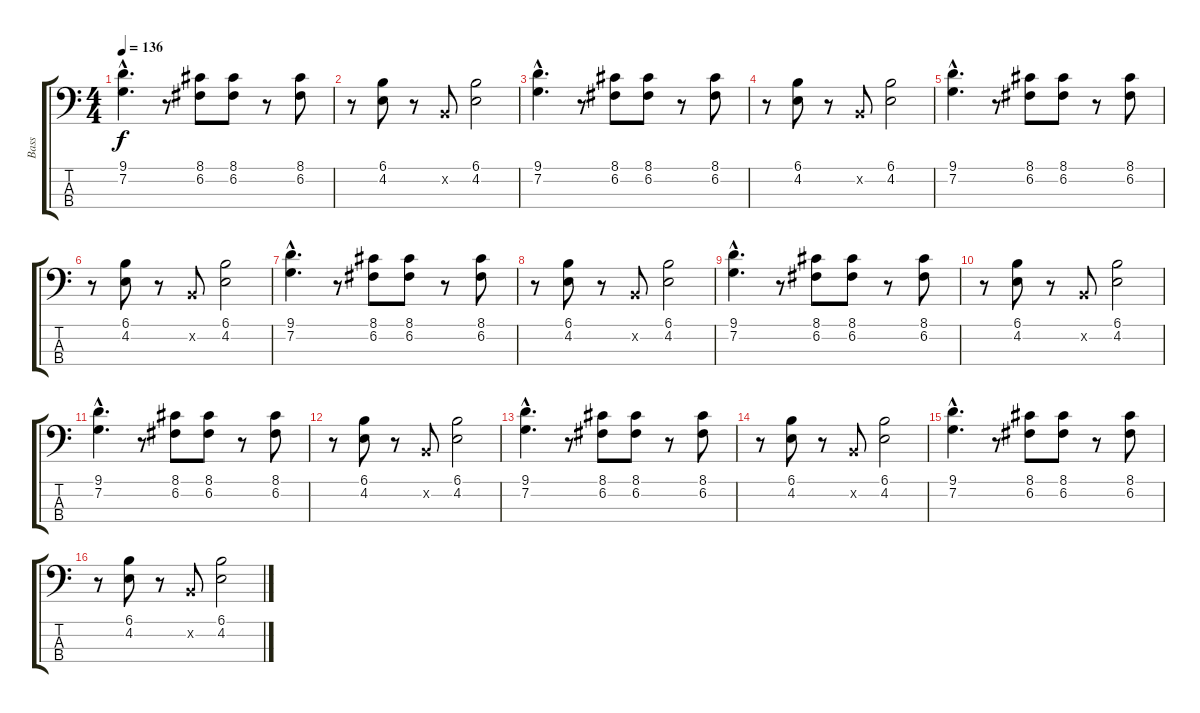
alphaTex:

\track ("Bass" "Bass") {instrument electricbassfinger}
\staff {score tabs}
\tuning (F2 C2 G1 D1) {hide}
\ts (4 4)
\tempo 136
\clef f4
\ks c
(9.1{hac} 7.2{hac}).4{d dy f} r.8 (8.1 6.2).8 (8.1 6.2).8 r.8 (8.1 6.2).8 |
r.8 (6.1 4.2).8 r.8 -1.2{x}.8 (6.1 4.2).2 |
(9.1{hac} 7.2{hac}).4{d} r.8 (8.1 6.2).8 (8.1 6.2).8 r.8 (8.1 6.2).8 |
r.8 (6.1 4.2).8 r.8 -1.2{x}.8 (6.1 4.2).2 |
(9.1{hac} 7.2{hac}).4{d} r.8 (8.1 6.2).8 (8.1 6.2).8 r.8 (8.1 6.2).8 |
r.8 (6.1 4.2).8 r.8 -1.2{x}.8 (6.1 4.2).2 |
(9.1{hac} 7.2{hac}).4{d} r.8 (8.1 6.2).8 (8.1 6.2).8 r.8 (8.1 6.2).8 |
r.8 (6.1 4.2).8 r.8 -1.2{x}.8 (6.1 4.2).2 |
(9.1{hac} 7.2{hac}).4{d} r.8 (8.1 6.2).8 (8.1 6.2).8 r.8 (8.1 6.2).8 |
r.8 (6.1 4.2).8 r.8 -1.2{x}.8 (6.1 4.2).2 |
(9.1{hac} 7.2{hac}).4{d} r.8 (8.1 6.2).8 (8.1 6.2).8 r.8 (8.1 6.2).8 |
r.8 (6.1 4.2).8 r.8 -1.2{x}.8 (6.1 4.2).2 |
(9.1{hac} 7.2{hac}).4{d} r.8 (8.1 6.2).8 (8.1 6.2).8 r.8 (8.1 6.2).8 |
r.8 (6.1 4.2).8 r.8 -1.2{x}.8 (6.1 4.2).2 |
(9.1{hac} 7.2{hac}).4{d} r.8 (8.1 6.2).8 (8.1 6.2).8 r.8 (8.1 6.2).8 |
r.8 (6.1 4.2).8 r.8 -1.2{x}.8 (6.1 4.2).2
